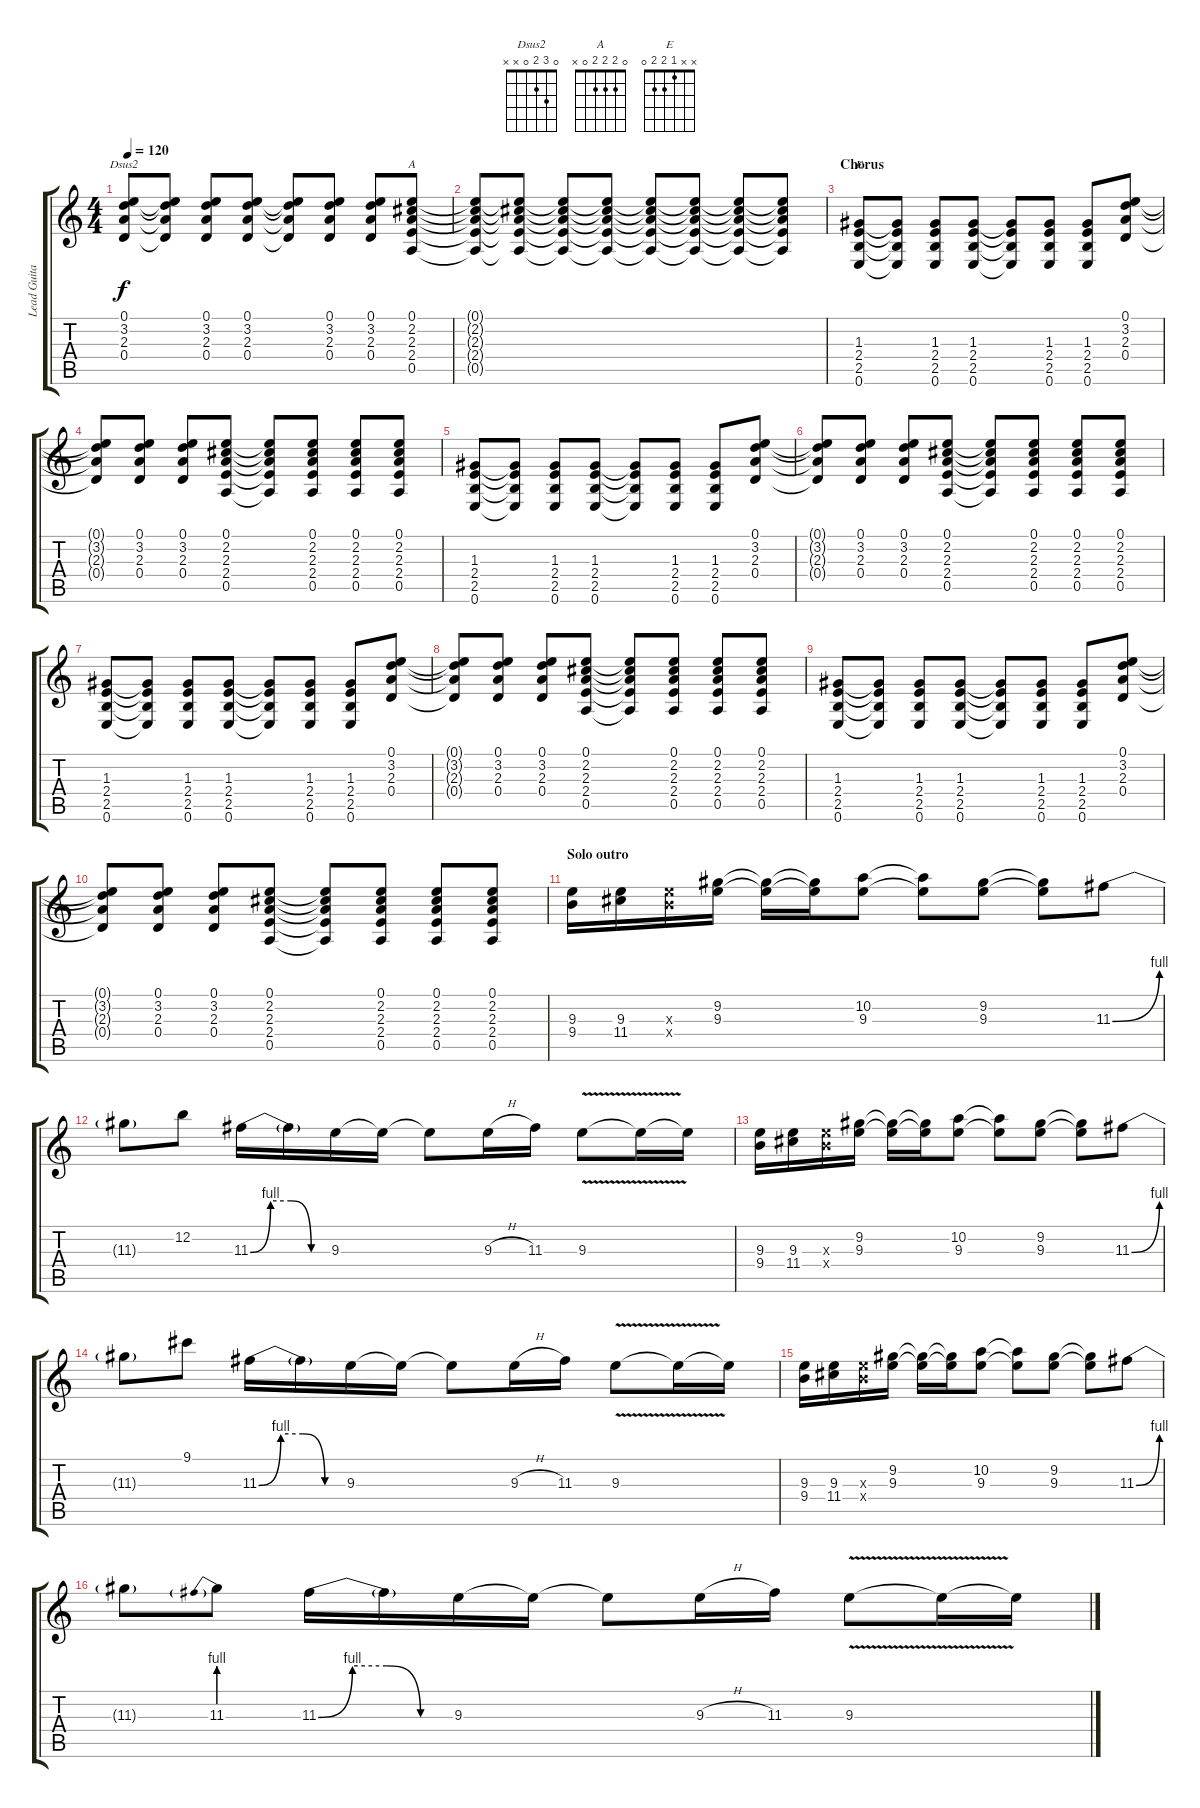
\track ("Lead Guitar" "Lead Guita") {instrument overdrivenguitar}
\staff {score tabs}
\tuning (E4 B3 G3 D3 A2 E2) {hide}
\chord ("Dsus2" 0 3 2 0 x x)
\chord ("A" 0 2 2 2 0 x)
\chord ("E" x x 1 2 2 0)
\ts (4 4)
\tempo 120
\clef g2
\ks c
(0.1 3.2 2.3 0.4).8{ch "Dsus2" dy f} (0.1{t} 3.2{t} 2.3{t} 0.4{t}).8 (0.1 3.2 2.3 0.4).8 (0.1 3.2 2.3 0.4).8 (0.1{t} 3.2{t} 2.3{t} 0.4{t}).8 (0.1 3.2 2.3 0.4).8 (0.1 3.2 2.3 0.4).8 (0.1 2.2 2.3 2.4 0.5).8{ch "A"} |
(0.1{t} 2.2{t} 2.3{t} 2.4{t} 0.5{t}).8 (0.1{t} 2.2{t} 2.3{t} 2.4{t} 0.5{t}).8 (0.1{t} 2.2{t} 2.3{t} 2.4{t} 0.5{t}).8 (0.1{t} 2.2{t} 2.3{t} 2.4{t} 0.5{t}).8 (0.1{t} 2.2{t} 2.3{t} 2.4{t} 0.5{t}).8 (0.1{t} 2.2{t} 2.3{t} 2.4{t} 0.5{t}).8 (0.1{t} 2.2{t} 2.3{t} 2.4{t} 0.5{t}).8 (0.1{t} 2.2{t} 2.3{t} 2.4{t} 0.5{t}).8 |
\section ("" "Chorus")
(1.3 2.4 2.5 0.6).8{ch "E"} (1.3{t} 2.4{t} 2.5{t} 0.6{t}).8 (1.3 2.4 2.5 0.6).8 (1.3 2.4 2.5 0.6).8 (1.3{t} 2.4{t} 2.5{t} 0.6{t}).8 (1.3 2.4 2.5 0.6).8 (1.3 2.4 2.5 0.6).8 (0.1 3.2 2.3 0.4).8 |
(0.1{t} 3.2{t} 2.3{t} 0.4{t}).8 (0.1 3.2 2.3 0.4).8 (0.1 3.2 2.3 0.4).8 (0.1 2.2 2.3 2.4 0.5).8 (0.1{t} 2.2{t} 2.3{t} 2.4{t} 0.5{t}).8 (0.1 2.2 2.3 2.4 0.5).8 (0.1 2.2 2.3 2.4 0.5).8 (0.1 2.2 2.3 2.4 0.5).8 |
(1.3 2.4 2.5 0.6).8 (1.3{t} 2.4{t} 2.5{t} 0.6{t}).8 (1.3 2.4 2.5 0.6).8 (1.3 2.4 2.5 0.6).8 (1.3{t} 2.4{t} 2.5{t} 0.6{t}).8 (1.3 2.4 2.5 0.6).8 (1.3 2.4 2.5 0.6).8 (0.1 3.2 2.3 0.4).8 |
(0.1{t} 3.2{t} 2.3{t} 0.4{t}).8 (0.1 3.2 2.3 0.4).8 (0.1 3.2 2.3 0.4).8 (0.1 2.2 2.3 2.4 0.5).8 (0.1{t} 2.2{t} 2.3{t} 2.4{t} 0.5{t}).8 (0.1 2.2 2.3 2.4 0.5).8 (0.1 2.2 2.3 2.4 0.5).8 (0.1 2.2 2.3 2.4 0.5).8 |
(1.3 2.4 2.5 0.6).8 (1.3{t} 2.4{t} 2.5{t} 0.6{t}).8 (1.3 2.4 2.5 0.6).8 (1.3 2.4 2.5 0.6).8 (1.3{t} 2.4{t} 2.5{t} 0.6{t}).8 (1.3 2.4 2.5 0.6).8 (1.3 2.4 2.5 0.6).8 (0.1 3.2 2.3 0.4).8 |
(0.1{t} 3.2{t} 2.3{t} 0.4{t}).8 (0.1 3.2 2.3 0.4).8 (0.1 3.2 2.3 0.4).8 (0.1 2.2 2.3 2.4 0.5).8 (0.1{t} 2.2{t} 2.3{t} 2.4{t} 0.5{t}).8 (0.1 2.2 2.3 2.4 0.5).8 (0.1 2.2 2.3 2.4 0.5).8 (0.1 2.2 2.3 2.4 0.5).8 |
(1.3 2.4 2.5 0.6).8 (1.3{t} 2.4{t} 2.5{t} 0.6{t}).8 (1.3 2.4 2.5 0.6).8 (1.3 2.4 2.5 0.6).8 (1.3{t} 2.4{t} 2.5{t} 0.6{t}).8 (1.3 2.4 2.5 0.6).8 (1.3 2.4 2.5 0.6).8 (0.1 3.2 2.3 0.4).8 |
(0.1{t} 3.2{t} 2.3{t} 0.4{t}).8 (0.1 3.2 2.3 0.4).8 (0.1 3.2 2.3 0.4).8 (0.1 2.2 2.3 2.4 0.5).8 (0.1{t} 2.2{t} 2.3{t} 2.4{t} 0.5{t}).8 (0.1 2.2 2.3 2.4 0.5).8 (0.1 2.2 2.3 2.4 0.5).8 (0.1 2.2 2.3 2.4 0.5).8 |
\section ("" "Solo outro")
(9.3 9.4).16{volume 16} (9.3 11.4).16 (9.3{x} 9.4{x}).16 (9.2 9.3).16 (9.2{t} 9.3{t}).16 (9.2{t} 9.3{t}).16 (10.2 9.3).8 (10.2{t} 9.3{t}).8 (9.2 9.3).8 (9.2{t} 9.3{t}).8 11.3{be (bend 0 0 60 4)}.8 |
11.3{t}.8 12.2.8 11.3{be (custom 0 0 15 4 30 4 45 0 60 0)}.16 11.3{t}.16 9.3.16 9.3{t}.16 9.3{t}.8 9.3{h}.16 11.3.16 9.3{v}.8 9.3{t}.16 9.3{t}.16 |
(9.3 9.4).16{volume 16} (9.3 11.4).16 (9.3{x} 9.4{x}).16 (9.2 9.3).16 (9.2{t} 9.3{t}).16 (9.2{t} 9.3{t}).16 (10.2 9.3).8 (10.2{t} 9.3{t}).8 (9.2 9.3).8 (9.2{t} 9.3{t}).8 11.3{be (bend 0 0 60 4)}.8 |
11.3{t}.8 9.1.8 11.3{be (custom 0 0 15 4 30 4 45 0 60 0)}.16 11.3{t}.16 9.3.16 9.3{t}.16 9.3{t}.8 9.3{h}.16 11.3.16 9.3{v}.8 9.3{t}.16 9.3{t}.16 |
(9.3 9.4).16{volume 16} (9.3 11.4).16 (9.3{x} 9.4{x}).16 (9.2 9.3).16 (9.2{t} 9.3{t}).16 (9.2{t} 9.3{t}).16 (10.2 9.3).8 (10.2{t} 9.3{t}).8 (9.2 9.3).8 (9.2{t} 9.3{t}).8 11.3{be (bend 0 0 60 4)}.8 |
11.3{t}.8 11.3{be (prebend 0 4 60 4)}.8 11.3{be (custom 0 0 15 4 30 4 45 0 60 0)}.16 11.3{t}.16 9.3.16 9.3{t}.16 9.3{t}.8 9.3{h}.16 11.3.16 9.3{v}.8 9.3{t}.16 9.3{t}.16
